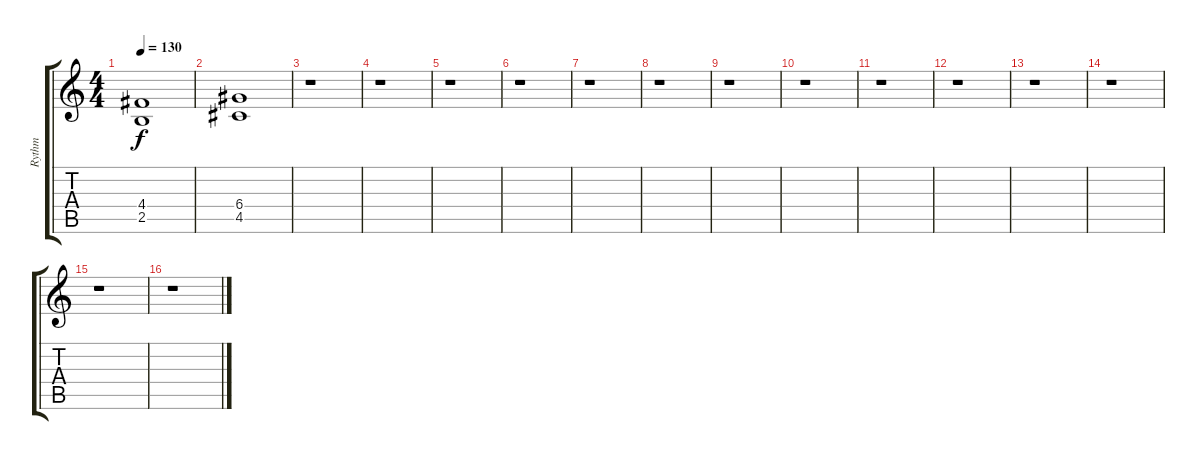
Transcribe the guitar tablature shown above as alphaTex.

\track ("Rythm" "Rythm") {instrument distortionguitar}
\staff {score tabs}
\tuning (E4 B3 G3 D3 A2 E2) {hide}
\ts (4 4)
\tempo 130
\clef g2
\ks c
(4.4 2.5).1{dy f} |
(6.4 4.5).1 |
r.1 |
r.1 |
r.1 |
r.1 |
r.1 |
r.1 |
r.1 |
r.1 |
r.1 |
r.1 |
r.1 |
r.1 |
r.1 |
r.1
